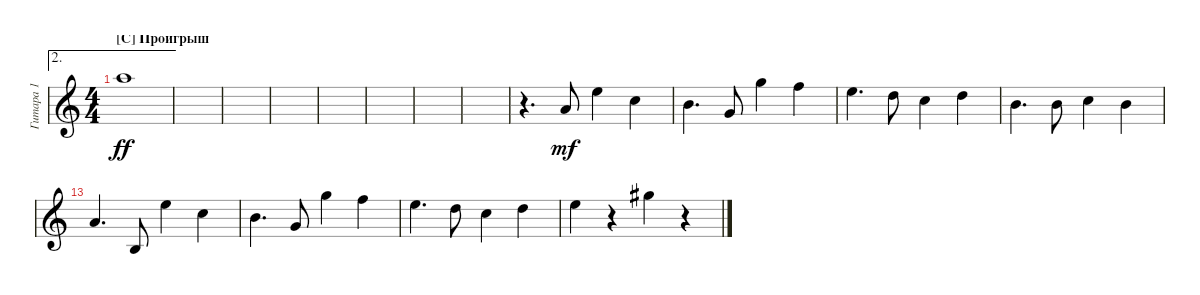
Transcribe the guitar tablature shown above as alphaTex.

\defaultSystemsLayout 4
\bracketExtendMode groupsimilarinstruments
\multiTrackTrackNamePolicy hidden
\firstSystemTrackNameMode fullname
\otherSystemsTrackNameMode fullname
\otherSystemsTrackNameOrientation horizontal
\defaultBarNumberDisplay FirstOfSystem
\track ("Гитара 1" "S-Gt") {instrument acousticguitarsteel}
\staff {score}
\tuning (E4 B3 G3 D3 A2 E2)
\ae 2
\ts (4 4)
\section ("C" "Проигрыш")
\tempo (150 hide)
\clef g2
\ks c
5.1.1{dy ff} |
|
|
|
|
|
|
|
r.4{d} 2.3.8{dy mf} 0.1.4 1.2.4 |
0.2.4{d} 0.3.8 3.1.4 1.1.4 |
0.1.4{d} 3.2.8 1.2.4 3.2.4 |
0.2.4{d} 0.2.8 1.2.4 0.2.4 |
2.3.4{d} 2.5.8 0.1.4 1.2.4 |
0.2.4{d} 0.3.8 3.1.4 1.1.4 |
0.1.4{d} 3.2.8 1.2.4 3.2.4 |
0.1.4 r.4 4.1.4 r.4
